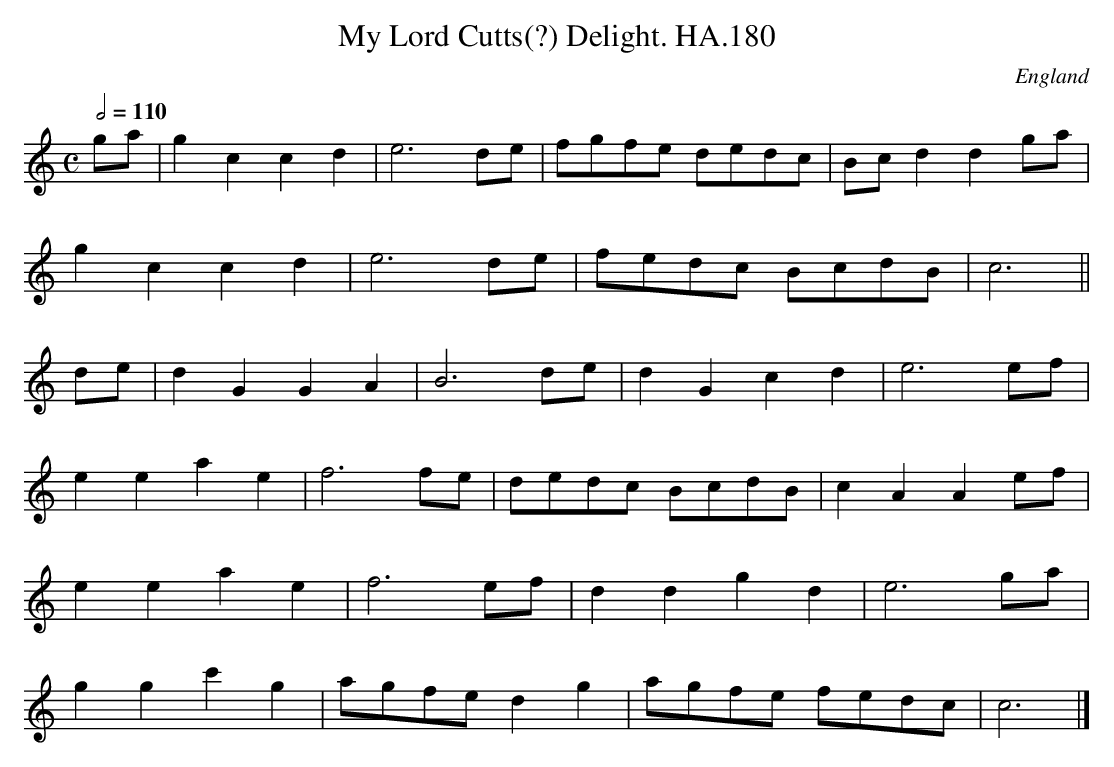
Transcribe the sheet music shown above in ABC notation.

X:1
T:My Lord Cutts(?) Delight. HA.180
M:C
L:1/8
Q:1/2=110
O:England
K:C major
ga|g2c2 c2d2|e6 de|fgfe dedc|Bc d2d2 ga|!
g2c2 c2d2|e6 de|fedc BcdB|c6||!
de|d2G2 G2A2|B6 de|d2G2 c2d2|e6 ef|!
e2e2 a2e2|f6 fe|dedc BcdB|c2A2 A2 ef|!
e2e2 a2e2|f6 ef|d2d2 g2d2|e6 ga|!
g2g2 c'2g2|agfe d2g2|agfe fedc|c6|]
